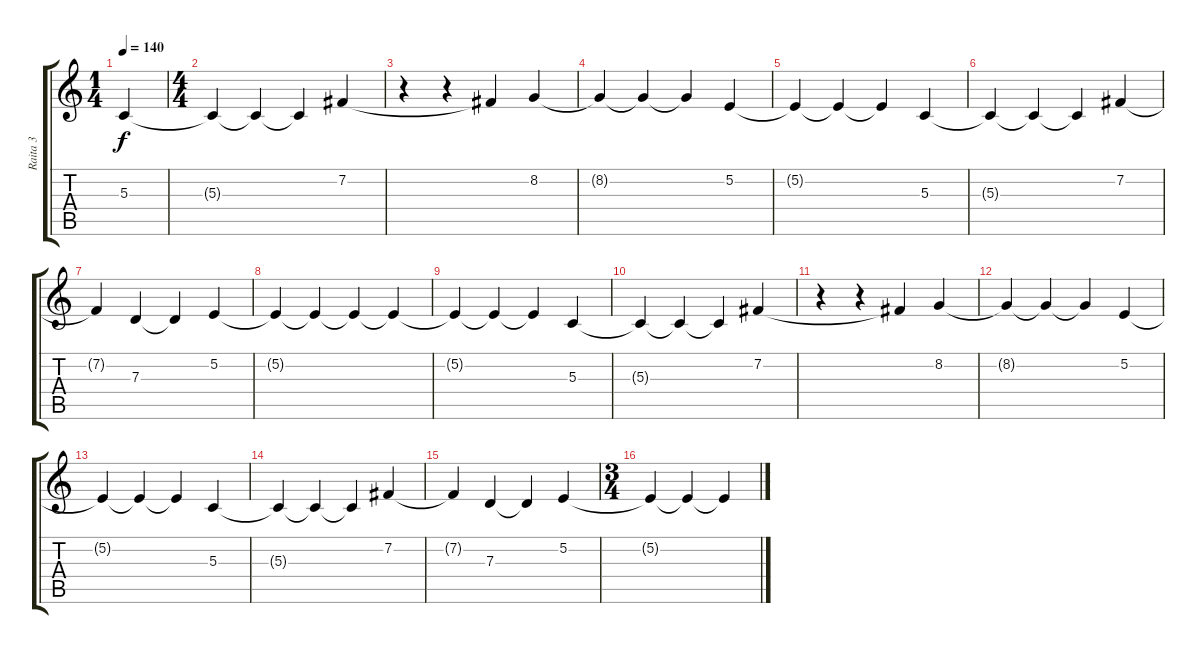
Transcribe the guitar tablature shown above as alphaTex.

\track ("Raita 3" "Raita 3") {instrument violin}
\staff {score tabs}
\tuning (E4 B3 G3 D3 A2 E2) {hide}
\ts (1 4)
\tempo 140
\clef g2
\ks c
5.3.4{dy f instrument violin} |
\ts (4 4)
5.3{t}.4 5.3{t}.4 5.3{t}.4 7.2.4 |
r.4 r.4 7.2{t}.4 8.2.4 |
8.2{t}.4 8.2{t}.4 8.2{t}.4 5.2.4 |
5.2{t}.4 5.2{t}.4 5.2{t}.4 5.3.4 |
5.3{t}.4 5.3{t}.4 5.3{t}.4 7.2.4 |
7.2{t}.4 7.3.4 7.3{t}.4 5.2.4 |
5.2{t}.4 5.2{t}.4 5.2{t}.4 5.2{t}.4 |
5.2{t}.4 5.2{t}.4 5.2{t}.4 5.3.4 |
5.3{t}.4 5.3{t}.4 5.3{t}.4 7.2.4 |
r.4 r.4 7.2{t}.4 8.2.4 |
8.2{t}.4 8.2{t}.4 8.2{t}.4 5.2.4 |
5.2{t}.4 5.2{t}.4 5.2{t}.4 5.3.4 |
5.3{t}.4 5.3{t}.4 5.3{t}.4 7.2.4 |
7.2{t}.4 7.3.4 7.3{t}.4 5.2.4 |
\ts (3 4)
5.2{t}.4 5.2{t}.4 5.2{t}.4
